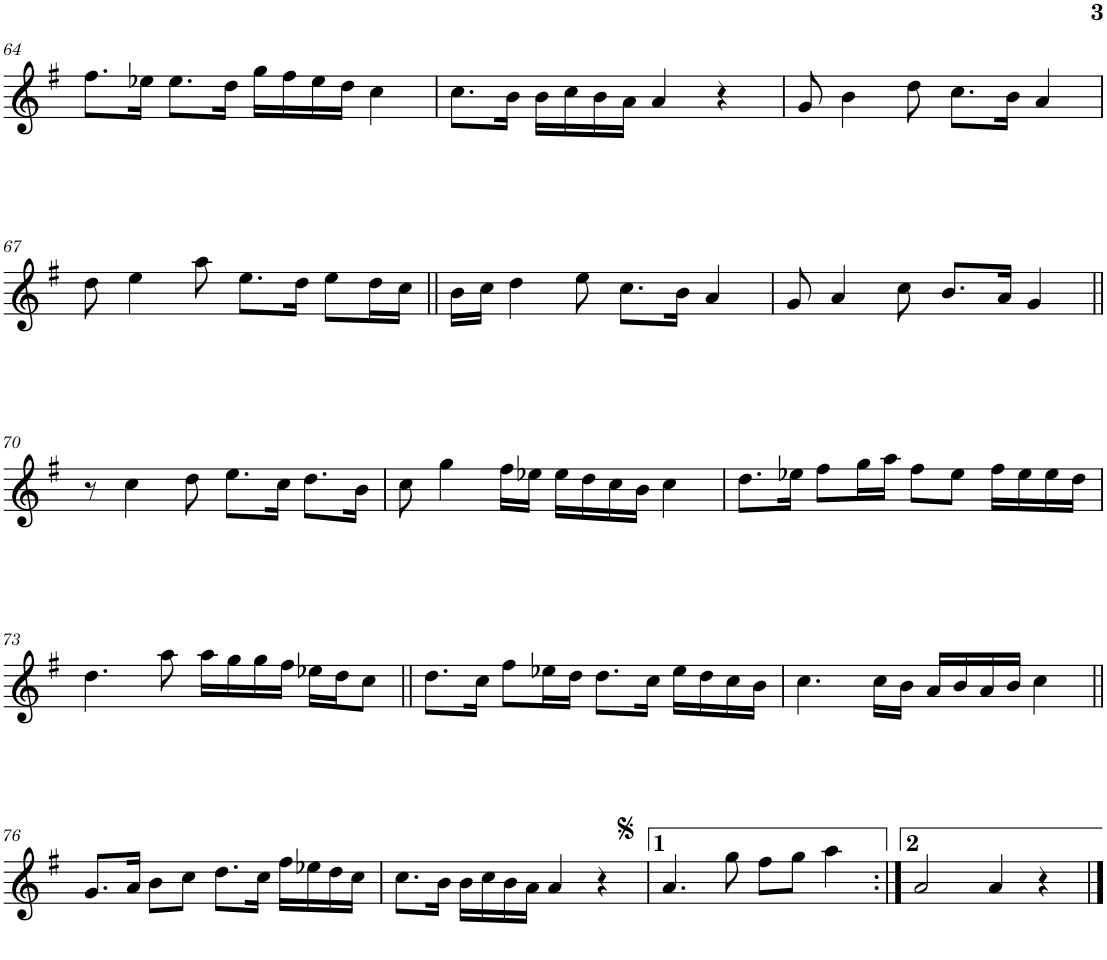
**kern
*part1
*staff1
*I"Piano
*I'Pno
!!LO:PB:g=z
*clefG2
*k[f#]
*G:
*M4/4
*met(c)
=64
8.ff#\L
16ee-X\Jk
8.ee-\L
16dd\Jk
16gg\LL
16ff#\
16ee-\
16dd\JJ
4cc\
=65
8.cc\L
16b\Jk
16b\LL
16cc\
16b\
16a\JJ
4a/
4r
=66
8g/
4b\
8dd\
8.cc\L
16b\Jk
4a/
!!LO:LB:g=z
=67
8dd\
4ee\
8aa\
8.ee\L
16dd\Jk
8ee\L
16dd\L
16cc\JJ
=68||
16b\LL
16cc\JJ
4dd\
8ee\
8.cc\L
16b\Jk
4a/
=69
8g/
4a/
8cc\
8.b/L
16a/Jk
4g/
!!LO:LB:g=z
=70||
8r
4cc\
8dd\
8.ee\L
16cc\Jk
8.dd\L
16b\Jk
=71
8cc\
4gg\
16ff#\LL
16ee-X\JJ
16ee-\LL
16dd\
16cc\
16b\JJ
4cc\
=72
8.dd\L
16ee-X\Jk
8ff#\L
16gg\L
16aa\JJ
8ff#\L
8ee-\J
16ff#\LL
16ee-\
16ee-\
16dd\JJ
!!LO:LB:g=z
=73
4.dd\
8aa\
16aa\LL
16gg\
16gg\
16ff#\JJ
16ee-X\LL
16dd\J
8cc\J
=74||
8.dd\L
16cc\Jk
8ff#\L
16ee-X\L
16dd\JJ
8.dd\L
16cc\Jk
16ee-\LL
16dd\
16cc\
16b\JJ
=75
4.cc\
16cc\LL
16b\JJ
16a/LL
16b/
16a/
16b/JJ
4cc\
!!LO:LB:g=z
=76||
8.g/L
16a/Jk
8b\L
8cc\J
8.dd\L
16cc\Jk
16ff#\LL
16ee-X\
16dd\
16cc\JJ
=77
8.cc\L
16b\Jk
16b\LL
16cc\
16b\
16a\JJ
4a/
4r
=78
4.a/
8gg\
8ff#\L
8gg\J
4aa\
=79:|!
2a/
4a/
4r
==
*-
